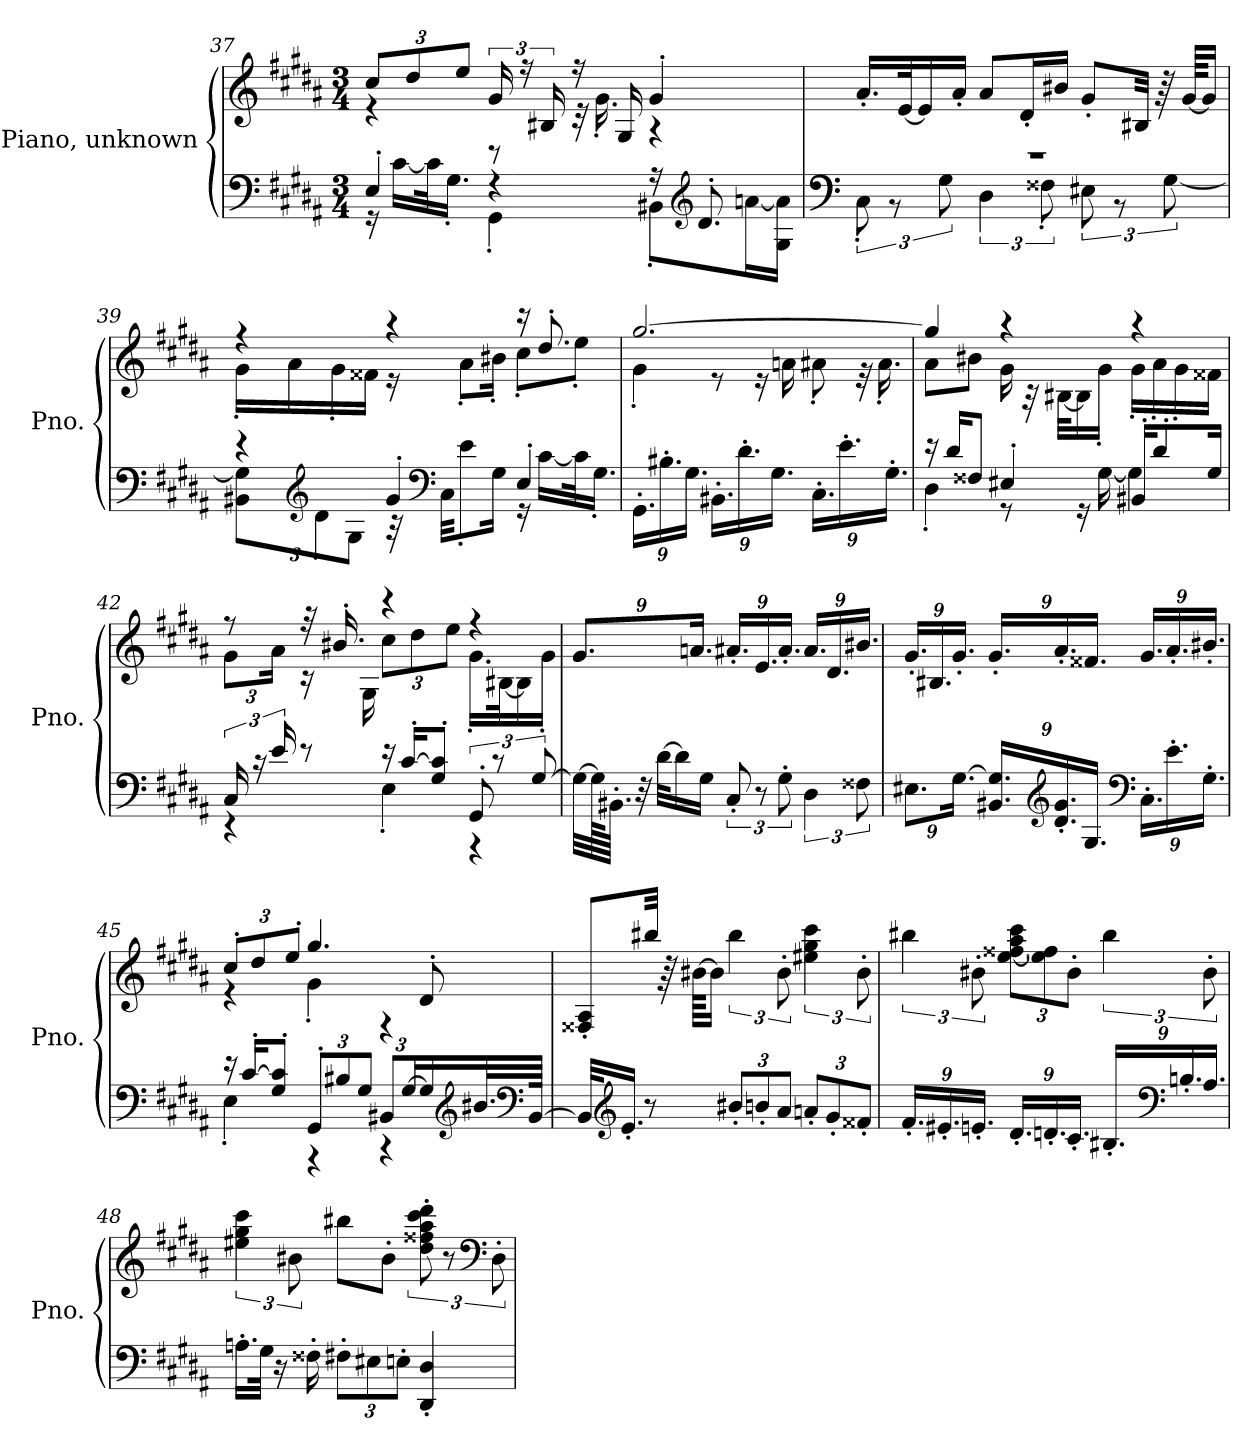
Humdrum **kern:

**kern	**kern
*part1	*part1
*staff2	*staff1
*I"Piano, unknown	*
*I'Pno.	*
!!LO:LB:g=z
*clefF4	*clefG2
*k[f#c#g#d#a#]	*k[f#c#g#d#a#]
*M3/4	*M3/4
=37	=37
*^	*
*	*	*Xbrackettup
*	*	*^
4E'/	16r	12cc#/L	4r
.	[16c#\LL	.	.
.	.	12dd#/	.
.	32c#\K]	.	.
.	16.G#'\JJ	.	.
.	.	12ee/J	.
*	*	*brackettup	*
4r	4GG#'\	24g#/	8r
.	.	24r	.
.	.	24B#X/	.
.	.	16r	32r
.	.	.	16.g#'\
.	.	16G#/	.
16r	8BB#X'\L	4g#'/	4r
*clefG2	*	*	*
8.d#'/	.	.	.
.	[16an\L	.	.
.	16G#\ 16a\]JJ	.	.
*	*	*v	*v
=38	=38	=38
*clefF4	*	*
2.r	12C#'\	16.a#'/LL
.	12r	.
.	.	[32e/K
.	.	16e/]
.	12G#\	.
.	.	16a#'/JJ
.	6D#\	8a#/L
.	.	16d#'/L
.	12F##X'\	.
.	.	16b#X/JJ
.	12E#X\	8g#'/L
.	12r	.
.	.	32B#X/Jkk
.	.	64r
.	[12G#\	.
.	.	[64g#/KKLL
.	.	16g#/JJ]
!!LO:PB:g=z
=39	=39	=39
*	*Xbrackettup	*
*	*	*^
4r	12BB#X\ 12G#\]L	4r	16g#'\LL
.	.	.	16a#\
*clefG2	*	*	*
.	12d#'\	.	.
.	.	.	16g#'\
.	12G#\J	.	.
.	.	.	16f##X\JJ
4g#'/	32r	4r	16r
*clefF4	*	*	*
.	32C#\KKL	.	.
.	8e'\	.	8a#'\L
.	16G#\Jk	.	16b#X'\Jk
4E'/	16r	16r	8cc#'\L
.	[16c#\LL	8.dd#'/	.
.	32c#\K]	.	8ee'\J
.	16.G#'\JJ	.	.
*v	*v	*	*
=40	=40	=40
18.GG#'\LL	[2.gg#/	4g#'\
18.B#X'\	.	.
18.G#\JJ	.	.
18.BB#X'\LL	.	8r
18.d#'\	.	.
.	.	16r
18.G#\JJ	.	.
.	.	16an\
18.C#'\LL	.	8a#X'\
18.e'\	.	.
.	.	32r
.	.	16.a#'\
18.G#'\JJ	.	.
!!LO:LB:g=z	!!
=41	=41	=41
*^	*	*
16r	4D#'\	4gg#/]	8a#\L
16d#/KL	.	.	.
8F##X/J	.	.	8b#X\J
4E#X'/	8r	4r	16g#\
.	.	.	32r
.	.	.	[32B#X\KLL
.	16r	.	16B#\]
.	[16G#\	.	16g#'\JJ
16BB#X'/KL	4G#\]	4r	16g#'\LL
8d#'/	.	.	16a#'\
.	.	.	16g#'\
16G#/Jk	.	.	16f##X\JJ
=42	=42	=42	=42
*brackettup	*	*	*Xbrackettup
24C#/	4r	8r	12g#\L
24r	.	.	.
24e/	.	.	24a#\Jk
8r	.	32r	16r
.	.	16.b#X'/	.
.	.	.	16G#\
16r	4E'\	4r	12cc#\L
[16c#'/KL	.	.	.
.	.	.	12dd#\
8G#/' 8c#/]'J	.	.	.
.	.	.	12ee\J
12GG#'/	4r	4r	16.g#'\LL
12r	.	.	.
.	.	.	[32B#X\K
.	.	.	16B#\]
[12G#/	.	.	.
.	.	.	16g#'\JJ
*v	*v	*	*
*	*v	*v
!!LO:LB:g=z
=43	=43
32G#\LLL_	9.g#/L
128G#\KL]	.
64.BB#X'\JJJJ	.
32r	.
[32d#\KLL	.
16d#\]	.
.	18.an/Jk
16G#\JJ	.
12C#'/	18.a#X'/LL
12r	18.e/
12G#'\	18.a#'/JJ
6D#\	18.a#/LL
.	18.d#/
12F##X\	18.b#X/JJ
=44	=44
*Xbrackettup	*
9.E#X\L	18.g#'/LL
.	18.B#X/
[18.G#\Jk	18.g#'/JJ
18.BB#X/ 18.G#/]LL	18.g#'/LL
*clefG2	*
18.d#/' 18.g#/'	18.a#'/
18.G#/JJ	18.f##X/JJ
*clefF4	*
18.C#'\LL	18.g#/LL
18.e'\	18.a#'/
18.G#'\JJ	18.b#X'/JJ
!!LO:LB:g=z
=45	=45
*^	*^
16r	4E'\	12cc#'/L	4r
[16c#'/KL	.	.	.
.	.	12dd#/	.
8G#/' 8c#/]'J	.	.	.
.	.	12ee'/J	.
12GG#'/L	4r	4.gg#/	4g#'\
12B#X/	.	.	.
12G#/J	.	.	.
12BB#X/L	4r	.	4r
[24G#/L	.	.	.
16G#/]	.	8d#'/	.
*clefG2	*	*	*
32.b#X/L	.	.	.
*clefF4	*	*	*
[64BB#/JJJk	.	.	.
*v	*v	*	*
*	*v	*v
=46	=46
32BB#/KLL]	8F##X/' 8A#/'L
*clefG2	*
16.e'/JJ	.
8r	32bb#X/Jkk
.	64r
.	[64b#X\KKLL
.	16b#\JJ]
*	*brackettup
12b#X'/L	6bb#\
12bn'/	.
12a#/J	12b#'\
12an'/L	6ee#X\ 6gg#\ 6ccc#\
12g#'/	.
12f##X'/J	12b#'\
!!LO:LB:g=z
=47	=47
18.f#'/LL	6bb#X\
18.e#X'/	.
18.en'/JJ	12b#X'\
*	*Xbrackettup
18.d#'/LL	[12ee\ [12ff##X\ 12aa#\ 12ccc#\L
18.dn'/	12ee\] 12ff##\]
18.c#'/JJ	12b#'\J
*	*brackettup
18.B#X'/LL	6bb#\
*clefF4	*
18.Bn'/	.
18.A#/JJ	12b#'\
=48	=48
16.An'\LL	6ee#X\ 6gg#\ 6ccc#\
32G#\JJk	.
16r	.
.	12b#X\
16F##X'\	.
12F#X'\L	8bb#X\L
12E#X\	.
.	8b#'\J
12En'\J	.
4DD#/' 4D#/'	12dd#\' 12ff##X\' 12aa#\' 12ccc#\' 12ddd#\'
.	12r
*	*clefF4
.	12D#'\
=	=
*-	*-
